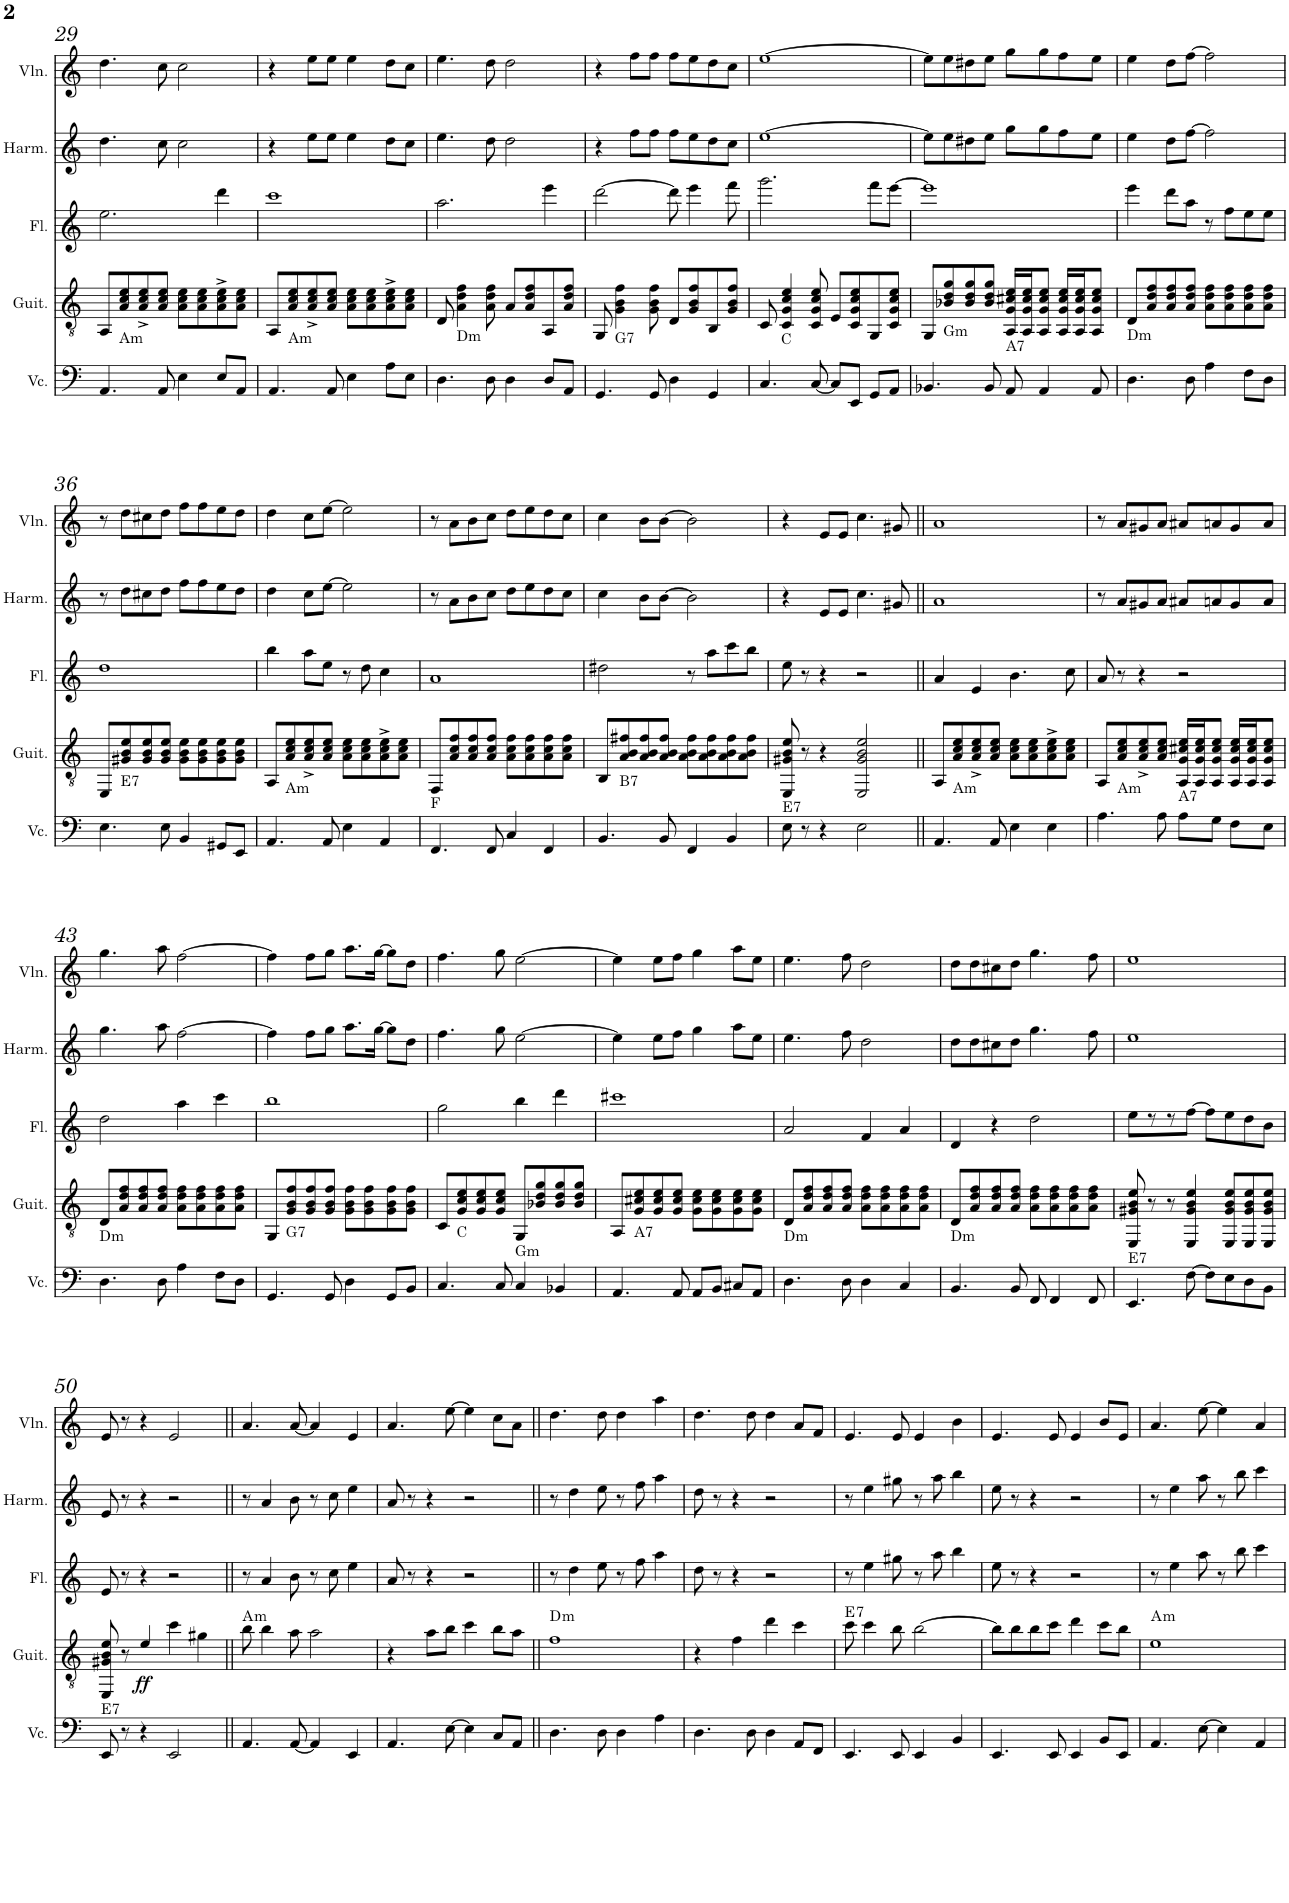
**kern	**kern	**dynam	**harte	**kern	**kern	**kern
*part5	*part4	*part4	*part4	*part3	*part2	*part1
*staff5	*staff4	*staff4	*	*staff3	*staff2	*staff1
*I"チェロ	*I"クラシックギター	*	*	*I"フルート	*I"ハーモニカ	*I"ヴァイオリン
!!LO:PB:g=z
*clefF4	*clefGv2	*	*	*clefG2	*clefG2	*clefG2
*k[]	*k[]	*	*	*k[]	*k[]	*k[]
*M4/4	*M4/4	*	*	*M4/4	*M4/4	*M4/4
=29	=29	=29	=29	=29	=29	=29
4.AA/	8AA/L	.	.	2.ee\	4.dd\	4.dd\
!	!LO:TX:b:t=Am	!	!	!	!	!
.	8A/ 8c/ 8e/	.	.	.	.	.
.	8A/^ 8c/^ 8e/^	.	.	.	.	.
8AA/	8A/ 8c/ 8e/J	.	.	.	8cc\	8cc\
4E\	8A\ 8c\ 8e\L	.	.	.	2cc\	2cc\
.	8A\ 8c\ 8e\	.	.	.	.	.
8E/L	8A\^ 8c\^ 8e\^	.	.	4ddd\	.	.
8AA/J	8A\ 8c\ 8e\J	.	.	.	.	.
=30	=30	=30	=30	=30	=30	=30
4.AA/	8AA/L	.	.	1ccc	4r	4r
!	!LO:TX:b:t=Am	!	!	!	!	!
.	8A/ 8c/ 8e/	.	.	.	.	.
.	8A/^ 8c/^ 8e/^	.	.	.	8ee\L	8ee\L
8AA/	8A/ 8c/ 8e/J	.	.	.	8ee\J	8ee\J
4E\	8A\ 8c\ 8e\L	.	.	.	4ee\	4ee\
.	8A\ 8c\ 8e\	.	.	.	.	.
8A\L	8A\^ 8c\^ 8e\^	.	.	.	8dd\L	8dd\L
8E\J	8A\ 8c\ 8e\J	.	.	.	8cc\J	8cc\J
=31	=31	=31	=31	=31	=31	=31
4.D\	8D/	.	.	2.aa\	4.ee\	4.ee\
!	!LO:TX:b:t=Dm	!	!	!	!	!
.	4A\ 4d\ 4f\	.	.	.	.	.
8D\	8A\ 8d\ 8f\	.	.	.	8dd\	8dd\
4D\	8A/L	.	.	.	2dd\	2dd\
.	8A/ 8d/ 8f/	.	.	.	.	.
8D/L	8AA/	.	.	4eee\	.	.
8AA/J	8A/ 8d/ 8f/J	.	.	.	.	.
=32	=32	=32	=32	=32	=32	=32
4.GG/	8GG/	.	.	[2ddd\	4r	4r
!	!LO:TX:b:t=G7	!	!	!	!	!
.	4G\ 4B\ 4f\	.	.	.	.	.
.	.	.	.	.	8ff\L	8ff\L
8GG/	8G\ 8B\ 8f\	.	.	.	8ff\J	8ff\J
4D\	8D/L	.	.	8ddd\]	8ff\L	8ff\L
.	8G/ 8B/ 8f/	.	.	4eee\	8ee\	8ee\
4GG/	8BB/	.	.	.	8dd\	8dd\
.	8G/ 8B/ 8f/J	.	.	8fff\	8cc\J	8cc\J
=33	=33	=33	=33	=33	=33	=33
4.C/	8C/	.	.	2.ggg\	[1ee	[1ee
!	!LO:TX:b:t=C	!	!	!	!	!
.	4C/ 4G/ 4c/ 4e/	.	.	.	.	.
[8C/	8C/ 8G/ 8c/ 8e/	.	.	.	.	.
8C/L]	8E/L	.	.	.	.	.
8EE/J	8C/ 8G/ 8c/ 8e/	.	.	.	.	.
8GG/L	8GG/	.	.	8fff\L	.	.
8AA/J	8C/ 8G/ 8c/ 8e/J	.	.	[8eee\J	.	.
=34	=34	=34	=34	=34	=34	=34
4.BB-X/	8GG/L	.	.	1eee]	8ee\L]	8ee\L]
!	!LO:TX:b:t=Gm	!	!	!	!	!
.	8B-X/ 8d/ 8g/	.	.	.	8ee\	8ee\
.	8B-/ 8d/ 8g/	.	.	.	8dd#X\	8dd#X\
8BB-/	8B-/ 8d/ 8g/J	.	.	.	8ee\J	8ee\J
!	!LO:TX:b:t=A7	!	!	!	!	!
8AA/	16AA/ 16G/ 16c#X/ 16e/LL	.	.	.	8gg\L	8gg\L
.	16AA/ 16G/ 16c#/ 16e/J	.	.	.	.	.
4AA/	8AA/ 8G/ 8c#/ 8e/J	.	.	.	8gg\	8gg\
.	16AA/ 16G/ 16c#/ 16e/LL	.	.	.	8ff\	8ff\
.	16AA/ 16G/ 16c#/ 16e/J	.	.	.	.	.
8AA/	8AA/ 8G/ 8c#/ 8e/J	.	.	.	8ee\J	8ee\J
=35	=35	=35	=35	=35	=35	=35
!	!LO:TX:b:t=Dm	!	!	!	!	!
4.D\	8D/L	.	.	4eee\	4ee\	4ee\
.	8A/ 8d/ 8f/	.	.	.	.	.
.	8A/ 8d/ 8f/	.	.	8ddd\L	8dd\L	8dd\L
8D\	8A/ 8d/ 8f/J	.	.	8aa\J	[8ff\J	[8ff\J
4A\	8A\ 8d\ 8f\L	.	.	8r	2ff\]	2ff\]
.	8A\ 8d\ 8f\	.	.	8ff\L	.	.
8F\L	8A\ 8d\ 8f\	.	.	8ee\	.	.
8D\J	8A\ 8d\ 8f\J	.	.	8ee\J	.	.
!!LO:LB:g=z
=36	=36	=36	=36	=36	=36	=36
4.E\	8EE/L	.	.	1dd	8r	8r
!	!LO:TX:b:t=E7	!	!	!	!	!
.	8G#X/ 8B/ 8e/	.	.	.	8dd\L	8dd\L
.	8G#/ 8B/ 8e/	.	.	.	8cc#X\	8cc#X\
8E\	8G#/ 8B/ 8e/J	.	.	.	8dd\J	8dd\J
4BB/	8G#\ 8B\ 8e\L	.	.	.	8ff\L	8ff\L
.	8G#\ 8B\ 8e\	.	.	.	8ff\	8ff\
8GG#X/L	8G#\ 8B\ 8e\	.	.	.	8ee\	8ee\
8EE/J	8G#\ 8B\ 8e\J	.	.	.	8dd\J	8dd\J
=37	=37	=37	=37	=37	=37	=37
4.AA/	8AA/L	.	.	4bb\	4dd\	4dd\
!	!LO:TX:b:t=Am	!	!	!	!	!
.	8A/ 8c/ 8e/	.	.	.	.	.
.	8A/^ 8c/^ 8e/^	.	.	8aa\L	8cc\L	8cc\L
8AA/	8A/ 8c/ 8e/J	.	.	8ee\J	[8ee\J	[8ee\J
4E\	8A\ 8c\ 8e\L	.	.	8r	2ee\]	2ee\]
.	8A\ 8c\ 8e\	.	.	8dd\	.	.
4AA/	8A\^ 8c\^ 8e\^	.	.	4cc\	.	.
.	8A\ 8c\ 8e\J	.	.	.	.	.
=38	=38	=38	=38	=38	=38	=38
!	!LO:TX:b:t=F	!	!	!	!	!
4.FF/	8FF/L	.	.	1a	8r	8r
.	8A/ 8c/ 8f/	.	.	.	8a\L	8a\L
.	8A/ 8c/ 8f/	.	.	.	8b\	8b\
8FF/	8A/ 8c/ 8f/J	.	.	.	8cc\J	8cc\J
4C/	8A\ 8c\ 8f\L	.	.	.	8dd\L	8dd\L
.	8A\ 8c\ 8f\	.	.	.	8ee\	8ee\
4FF/	8A\ 8c\ 8f\	.	.	.	8dd\	8dd\
.	8A\ 8c\ 8f\J	.	.	.	8cc\J	8cc\J
=39	=39	=39	=39	=39	=39	=39
4.BB/	8BB/L	.	.	2dd#X\	4cc\	4cc\
!	!LO:TX:b:t=B7	!	!	!	!	!
.	8A/ 8B/ 8f#X/	.	.	.	.	.
.	8A/ 8B/ 8f#/	.	.	.	8b\L	8b\L
8BB/	8A/ 8B/ 8f#/J	.	.	.	[8b\J	[8b\J
4FF/	8A\ 8B\ 8f#\L	.	.	8r	2b\]	2b\]
.	8A\ 8B\ 8f#\	.	.	8aa\L	.	.
4BB/	8A\ 8B\ 8f#\	.	.	8ccc\	.	.
.	8A\ 8B\ 8f#\J	.	.	8bb\J	.	.
=40	=40	=40	=40	=40	=40	=40
!	!LO:TX:b:t=E7	!	!	!	!	!
8E\	8EE/ 8G#X/ 8B/ 8e/	.	.	8ee\	4r	4r
8r	8r	.	.	8r	.	.
4r	4r	.	.	4r	8e/L	8e/L
.	.	.	.	.	8e/J	8e/J
2E\	2EE/ 2G#/ 2B/ 2e/	.	.	2r	4.cc\	4.cc\
.	.	.	.	.	8g#X/	8g#X/
=41||	=41||	=41||	=41||	=41||	=41||	=41||
4.AA/	8AA/L	.	.	4a/	1a	1a
!	!LO:TX:b:t=Am	!	!	!	!	!
.	8A/ 8c/ 8e/	.	.	.	.	.
.	8A/^ 8c/^ 8e/^	.	.	4e/	.	.
8AA/	8A/ 8c/ 8e/J	.	.	.	.	.
4E\	8A\ 8c\ 8e\L	.	.	4.b\	.	.
.	8A\ 8c\ 8e\	.	.	.	.	.
4E\	8A\^ 8c\^ 8e\^	.	.	.	.	.
.	8A\ 8c\ 8e\J	.	.	8cc\	.	.
=42	=42	=42	=42	=42	=42	=42
4.A\	8AA/L	.	.	8a/	8r	8r
!	!LO:TX:b:t=Am	!	!	!	!	!
.	8A/ 8c/ 8e/	.	.	8r	8a/L	8a/L
.	8A/^ 8c/^ 8e/^	.	.	4r	8g#X/	8g#X/
8A\	8A/ 8c/ 8e/J	.	.	.	8a/J	8a/J
!	!LO:TX:b:t=A7	!	!	!	!	!
8A\L	16AA/ 16G/ 16c#X/ 16e/LL	.	.	2r	8a#X/L	8a#X/L
.	16AA/ 16G/ 16c#/ 16e/J	.	.	.	.	.
8G\J	8AA/ 8G/ 8c#/ 8e/J	.	.	.	8an/	8an/
8F\L	16AA/ 16G/ 16c#/ 16e/LL	.	.	.	8g#/	8g#/
.	16AA/ 16G/ 16c#/ 16e/J	.	.	.	.	.
8E\J	8AA/ 8G/ 8c#/ 8e/J	.	.	.	8a/J	8a/J
!!LO:LB:g=z
=43	=43	=43	=43	=43	=43	=43
!	!LO:TX:b:t=Dm	!	!	!	!	!
4.D\	8D/L	.	.	2dd\	4.gg\	4.gg\
.	8A/ 8d/ 8f/	.	.	.	.	.
.	8A/ 8d/ 8f/	.	.	.	.	.
8D\	8A/ 8d/ 8f/J	.	.	.	8aa\	8aa\
4A\	8A\ 8d\ 8f\L	.	.	4aa\	[2ff\	[2ff\
.	8A\ 8d\ 8f\	.	.	.	.	.
8F\L	8A\ 8d\ 8f\	.	.	4ccc\	.	.
8D\J	8A\ 8d\ 8f\J	.	.	.	.	.
=44	=44	=44	=44	=44	=44	=44
4.GG/	8GG/L	.	.	1bb	4ff\]	4ff\]
!	!LO:TX:b:t=G7	!	!	!	!	!
.	8G/ 8B/ 8f/	.	.	.	.	.
.	8G/ 8B/ 8f/	.	.	.	8ff\L	8ff\L
8GG/	8G/ 8B/ 8f/J	.	.	.	8gg\J	8gg\J
4D\	8G\ 8B\ 8f\L	.	.	.	8.aa\L	8.aa\L
.	8G\ 8B\ 8f\	.	.	.	.	.
.	.	.	.	.	[16gg\Jk	[16gg\Jk
8GG/L	8G\ 8B\ 8f\	.	.	.	8gg\L]	8gg\L]
8BB/J	8G\ 8B\ 8f\J	.	.	.	8dd\J	8dd\J
=45	=45	=45	=45	=45	=45	=45
4.C/	8C/L	.	.	2gg\	4.ff\	4.ff\
!	!LO:TX:b:t=C	!	!	!	!	!
.	8G/ 8c/ 8e/	.	.	.	.	.
.	8G/ 8c/ 8e/	.	.	.	.	.
8C/	8G/ 8c/ 8e/J	.	.	.	8gg\	8gg\
!	!LO:TX:b:t=Gm	!	!	!	!	!
4C/	8GG/L	.	.	4bb\	[2ee\	[2ee\
.	8B-X/ 8d/ 8g/	.	.	.	.	.
4BB-X/	8B-/ 8d/ 8g/	.	.	4ddd\	.	.
.	8B-/ 8d/ 8g/J	.	.	.	.	.
=46	=46	=46	=46	=46	=46	=46
4.AA/	8AA/L	.	.	1ccc#X	4ee\]	4ee\]
!	!LO:TX:b:t=A7	!	!	!	!	!
.	8G/ 8c#X/ 8e/	.	.	.	.	.
.	8G/ 8c#/ 8e/	.	.	.	8ee\L	8ee\L
8AA/	8G/ 8c#/ 8e/J	.	.	.	8ff\J	8ff\J
8AA/L	8G\ 8c#\ 8e\L	.	.	.	4gg\	4gg\
8BB/J	8G\ 8c#\ 8e\	.	.	.	.	.
8C#X/L	8G\ 8c#\ 8e\	.	.	.	8aa\L	8aa\L
8AA/J	8G\ 8c#\ 8e\J	.	.	.	8ee\J	8ee\J
=47	=47	=47	=47	=47	=47	=47
!	!LO:TX:b:t=Dm	!	!	!	!	!
4.D\	8D/L	.	.	2a/	4.ee\	4.ee\
.	8A/ 8d/ 8f/	.	.	.	.	.
.	8A/ 8d/ 8f/	.	.	.	.	.
8D\	8A/ 8d/ 8f/J	.	.	.	8ff\	8ff\
4D\	8A\ 8d\ 8f\L	.	.	4f/	2dd\	2dd\
.	8A\ 8d\ 8f\	.	.	.	.	.
4C/	8A\ 8d\ 8f\	.	.	4a/	.	.
.	8A\ 8d\ 8f\J	.	.	.	.	.
=48	=48	=48	=48	=48	=48	=48
!	!LO:TX:b:t=Dm	!	!	!	!	!
4.BB/	8D/L	.	.	4d/	8dd\L	8dd\L
.	8A/ 8d/ 8f/	.	.	.	8dd\	8dd\
.	8A/ 8d/ 8f/	.	.	4r	8cc#X\	8cc#X\
8BB/	8A/ 8d/ 8f/J	.	.	.	8dd\J	8dd\J
8FF/	8A\ 8d\ 8f\L	.	.	2dd\	4.gg\	4.gg\
4FF/	8A\ 8d\ 8f\	.	.	.	.	.
.	8A\ 8d\ 8f\	.	.	.	.	.
8FF/	8A\ 8d\ 8f\J	.	.	.	8ff\	8ff\
=49	=49	=49	=49	=49	=49	=49
!	!LO:TX:b:t=E7	!	!	!	!	!
4.EE/	8EE/ 8G#X/ 8B/ 8e/	.	.	8ee\L	1ee	1ee
.	8r	.	.	8r	.	.
.	8r	.	.	8r	.	.
[8F\	4EE/ 4G#/ 4B/ 4e/	.	.	[8ff\J	.	.
8F\L]	.	.	.	8ff\L]	.	.
8E\	8EE/ 8G#/ 8B/ 8e/L	.	.	8ee\	.	.
8D\	8EE/ 8G#/ 8B/ 8e/	.	.	8dd\	.	.
8BB\J	8EE/ 8G#/ 8B/ 8e/J	.	.	8b\J	.	.
!!LO:LB:g=z
=50	=50	=50	=50	=50	=50	=50
!	!LO:TX:b:t=E7	!	!	!	!	!
8EE/	8EE/ 8G#X/ 8B/ 8e/	.	.	8e/	8e/	8e/
8r	8r	.	.	8r	8r	8r
!	!	!LO:DY:b	!	!	!	!
4r	4e/	ff	.	4r	4r	4r
2EE/	4cc\	.	.	2r	2r	2e/
.	4g#X\	.	.	.	.	.
=51||	=51||	=51||	=51||	=51||	=51||	=51||
!	!	!	!LO:H:kt=m	!	!	!
4.AA/	8b\	.	A:min	8r	8r	4.a/
.	4b\	.	.	4a/	4a/	.
[8AA/	8a\	.	.	8b\	8b\	[8a/
4AA/]	2a\	.	.	8r	8r	4a/]
.	.	.	.	8cc\	8cc\	.
4EE/	.	.	.	4ee\	4ee\	4e/
=52	=52	=52	=52	=52	=52	=52
4.AA/	4r	.	.	8a/	8a/	4.a/
.	.	.	.	8r	8r	.
.	8a\L	.	.	4r	4r	.
[8E\	8b\J	.	.	.	.	[8ee\
4E\]	4cc\	.	.	2r	2r	4ee\]
8C/L	8b\L	.	.	.	.	8cc\L
8AA/J	8a\J	.	.	.	.	8a\J
=53||	=53||	=53||	=53||	=53||	=53||	=53||
!	!	!	!LO:H:kt=m	!	!	!
4.D\	1f	.	D:min	8r	8r	4.dd\
.	.	.	.	4dd\	4dd\	.
8D\	.	.	.	8ee\	8ee\	8dd\
4D\	.	.	.	8r	8r	4dd\
.	.	.	.	8ff\	8ff\	.
4A\	.	.	.	4aa\	4aa\	4aa\
=54	=54	=54	=54	=54	=54	=54
4.D\	4r	.	.	8dd\	8dd\	4.dd\
.	.	.	.	8r	8r	.
.	4f\	.	.	4r	4r	.
8D\	.	.	.	.	.	8dd\
4D\	4dd\	.	.	2r	2r	4dd\
8AA/L	4cc\	.	.	.	.	8a/L
8FF/J	.	.	.	.	.	8f/J
=55	=55	=55	=55	=55	=55	=55
!	!	!	!LO:H:kt=7	!	!	!
4.EE/	8cc\	.	E:7	8r	8r	4.e/
.	4cc\	.	.	4ee\	4ee\	.
8EE/	8b\	.	.	8gg#X\	8gg#X\	8e/
4EE/	[2b\	.	.	8r	8r	4e/
.	.	.	.	8aa\	8aa\	.
4BB/	.	.	.	4bb\	4bb\	4b\
=56	=56	=56	=56	=56	=56	=56
4.EE/	8b\L]	.	.	8ee\	8ee\	4.e/
.	8b\	.	.	8r	8r	.
.	8b\	.	.	4r	4r	.
8EE/	8cc\J	.	.	.	.	8e/
4EE/	4dd\	.	.	2r	2r	4e/
8BB/L	8cc\L	.	.	.	.	8b/L
8EE/J	8b\J	.	.	.	.	8e/J
=57	=57	=57	=57	=57	=57	=57
!	!	!	!LO:H:kt=m	!	!	!
4.AA/	1e	.	A:min	8r	8r	4.a/
.	.	.	.	4ee\	4ee\	.
[8E\	.	.	.	8aa\	8aa\	[8ee\
4E\]	.	.	.	8r	8r	4ee\]
.	.	.	.	8bb\	8bb\	.
4AA/	.	.	.	4ccc\	4ccc\	4a/
=	=	=	=	=	=	=
*-	*-	*-	*-	*-	*-	*-
